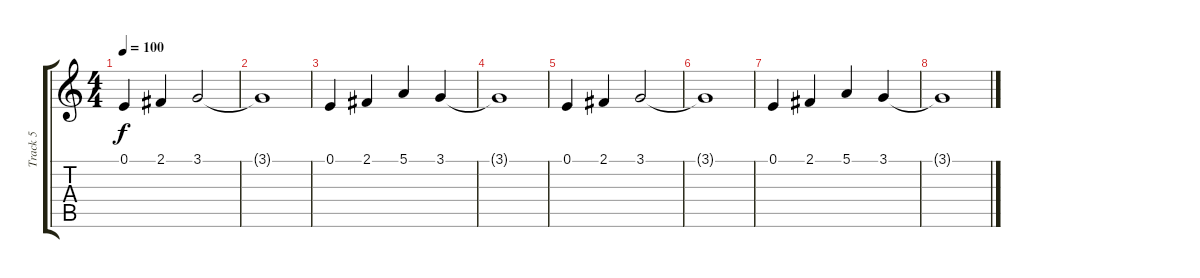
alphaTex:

\track ("Track 5" "Track 5") {instrument accordion}
\staff {score tabs}
\tuning (E4 B3 G3 D3 A2 E2) {hide}
\ts (4 4)
\tempo 100
\clef g2
\ks c
0.1.4{dy f} 2.1.4 3.1.2 |
3.1{t}.1 |
0.1.4 2.1.4 5.1.4 3.1.4 |
3.1{t}.1 |
0.1.4 2.1.4 3.1.2 |
3.1{t}.1 |
0.1.4 2.1.4 5.1.4 3.1.4 |
3.1{t}.1
